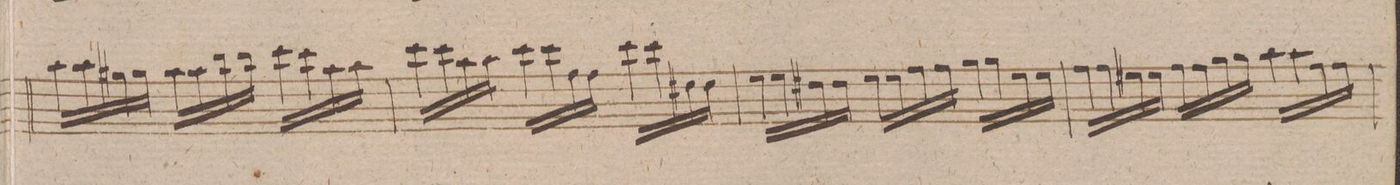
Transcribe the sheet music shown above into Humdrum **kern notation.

**kern	**dynam
*I"Violino 1mo	*
*clefG2	*
*k[f#]	*
*met(c|)	*
*M3/4	*
*16\left	*
16aa\LL	.
16aa\	.
*16\right	*
16gg#X\	.
16gg#\JJ	.
*left	*
16aa\LL	.
16aa\	.
*16\right	*
16bb\	.
16bb\JJ	.
*16\left	*
16ccc\LL	.
16ccc\	.
16aa\	.
16aa\JJ	.
=236	=236
16ccc\LL	.
16ccc\	.
16aa\	.
16aa\JJ	.
16ccc\LL	.
16ccc\	.
*16\right	*
16ff#\	.
16ff#\JJ	.
16ccc\LL	.
16ccc\	.
16dd#X\	.
16dd#\JJ	.
=237	=237
16ee\LL	.
16ee\	.
16dd#X\	.
16dd#\JJ	.
16ee\LL	.
16ee\	.
16ff#\	.
16ff#\JJ	.
16gg\LL	.
16gg\	.
16ee\	.
16ee\JJ	.
=238	=238
16ff#\LL	.
16ff#\	.
16ee#X\	.
16ee#\JJ	.
16ff#\LL	.
16ff#\	.
16gg\	.
16gg\JJ	.
16aa\LL	.
16aa\	.
16ff#\	.
16ff#\JJ	.
=239	=239
*-	*-
